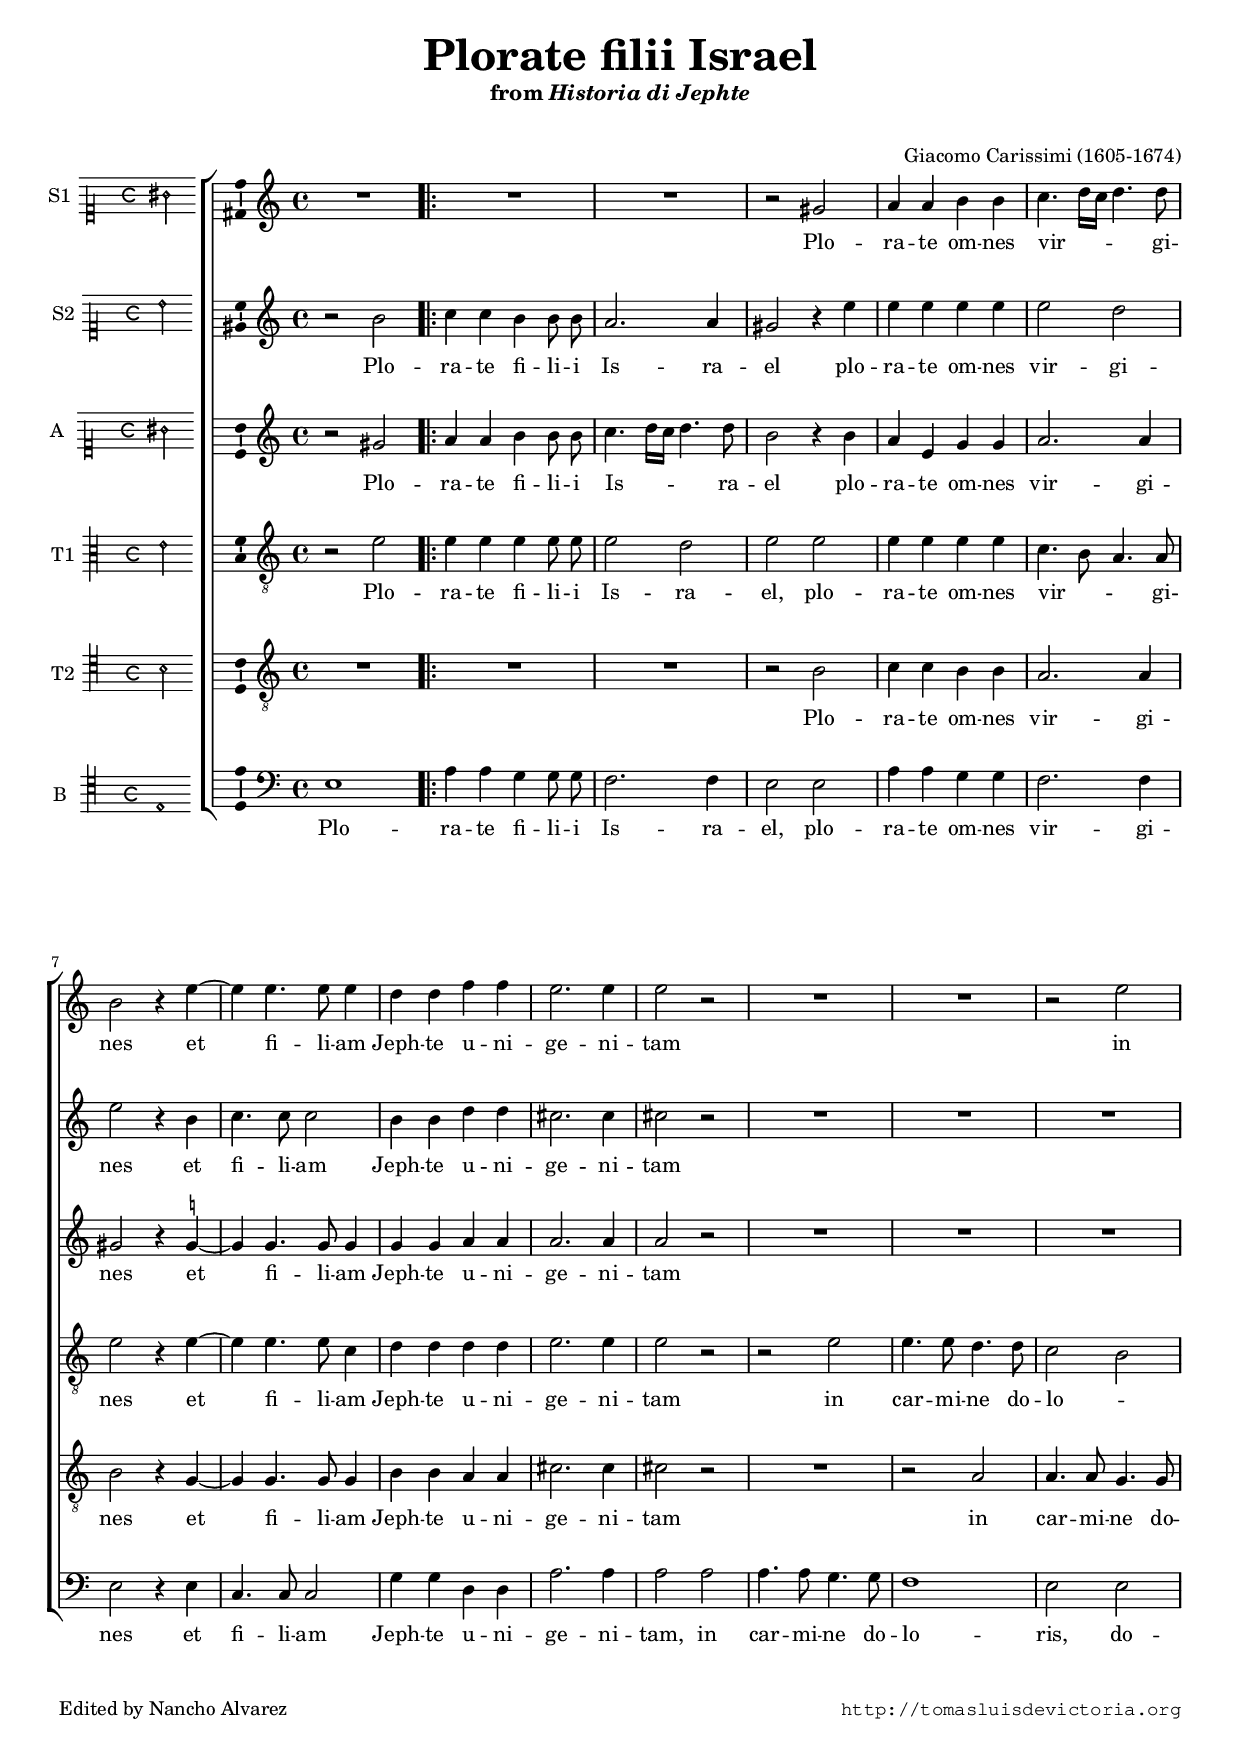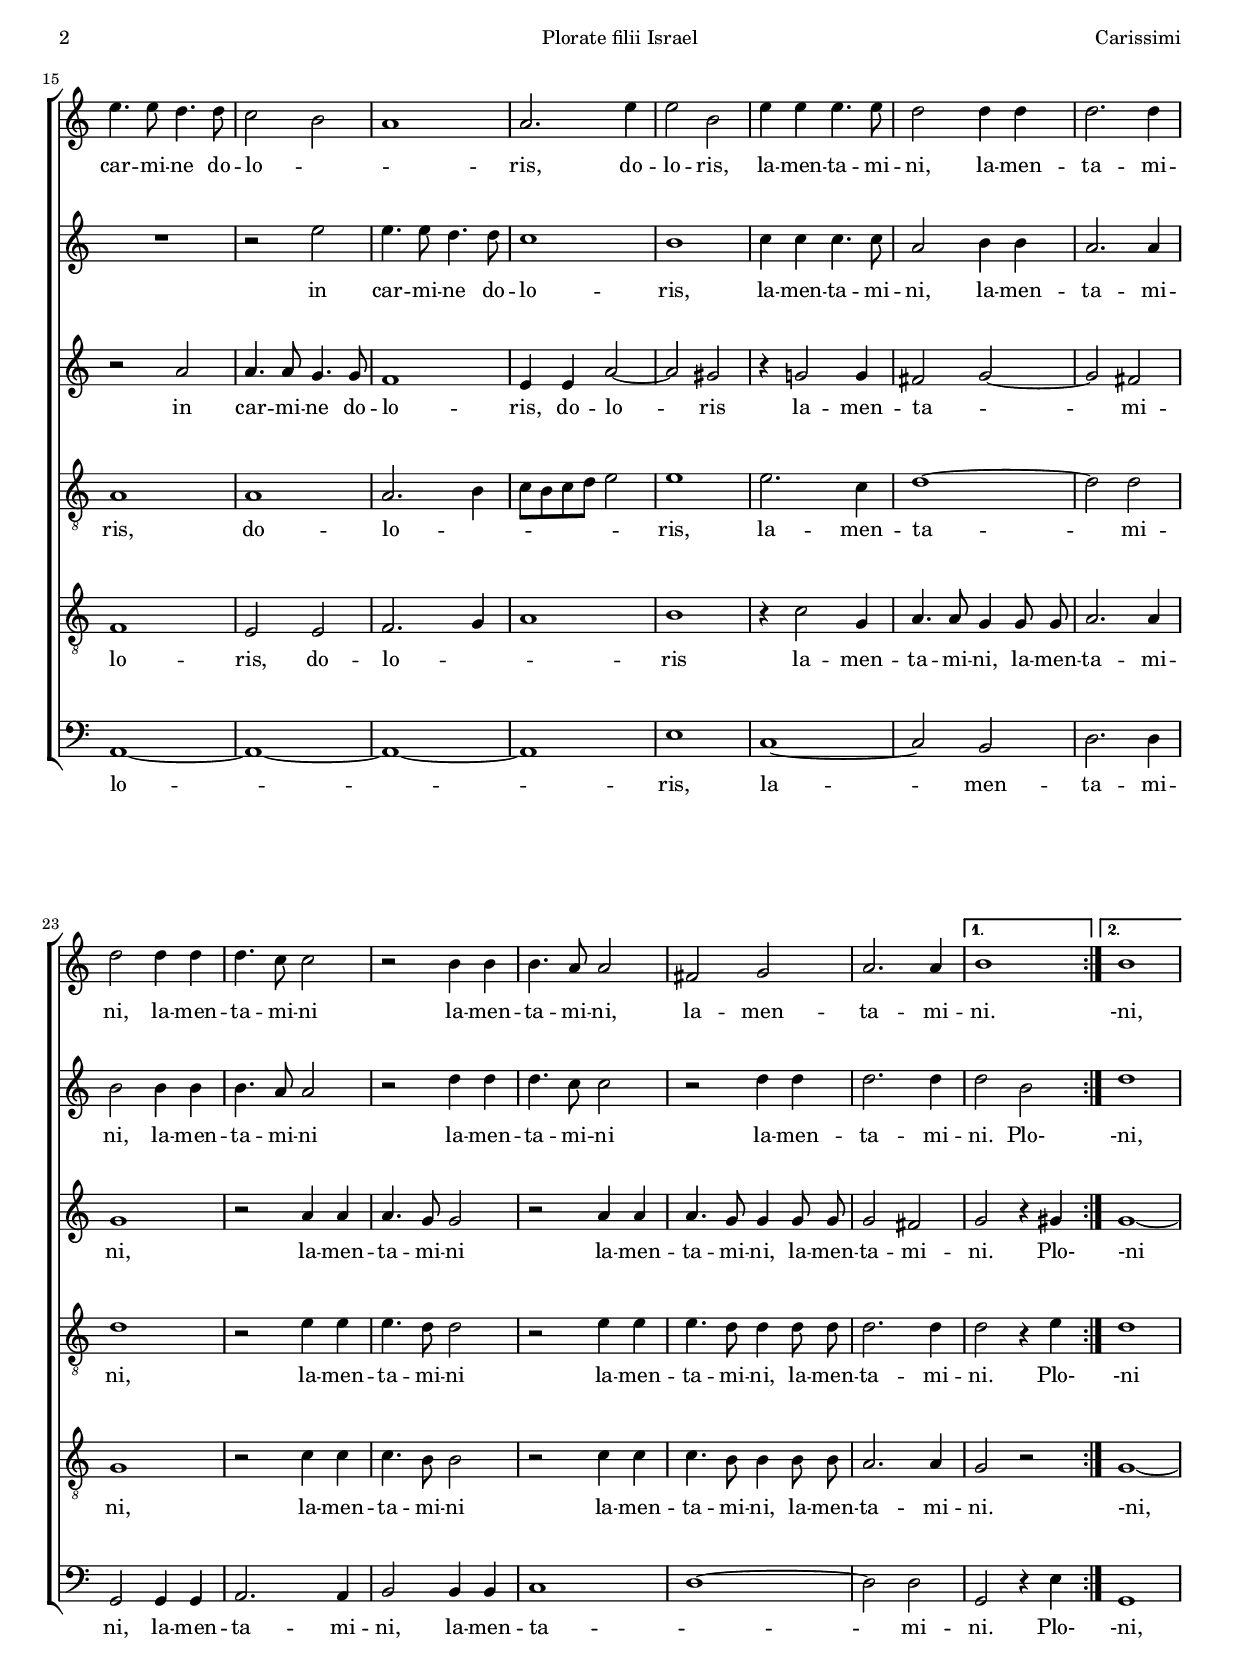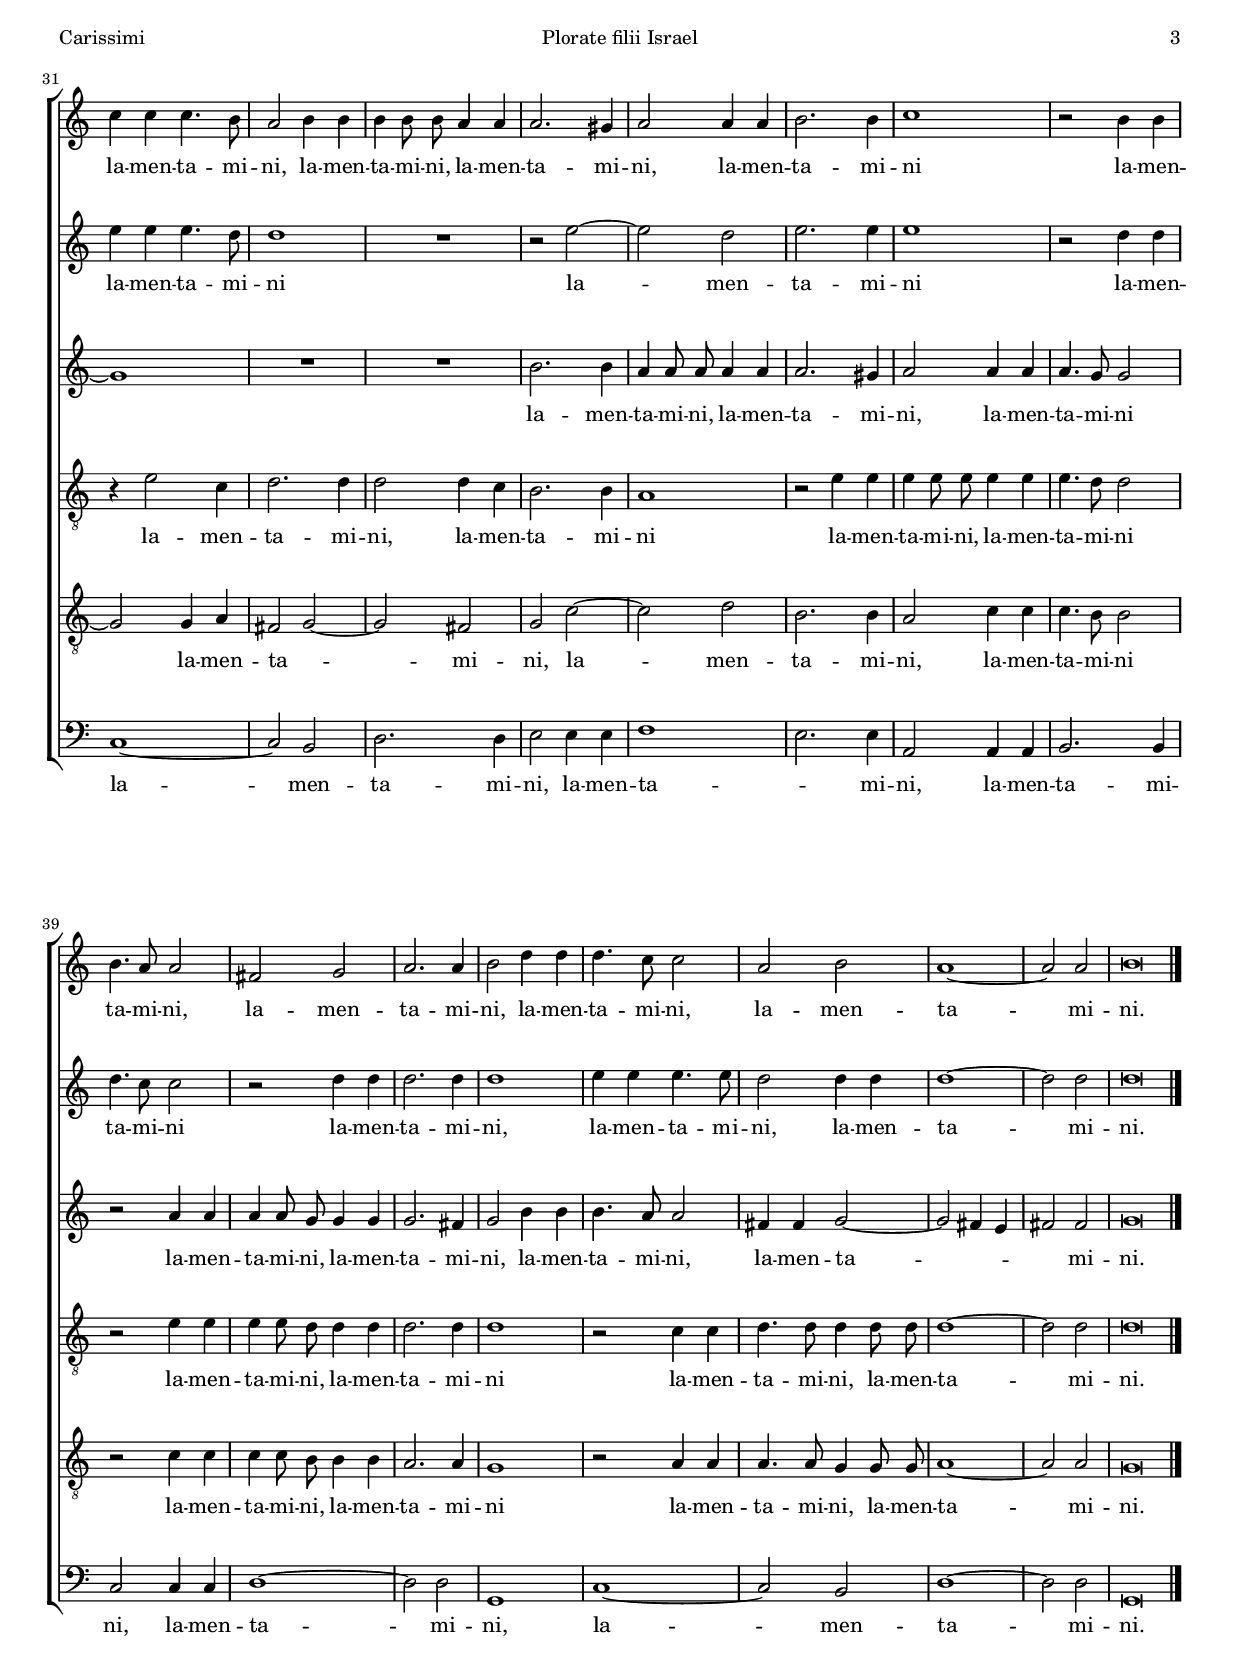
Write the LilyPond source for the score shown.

\version "2.18.0"

#(set-default-paper-size "a4")
#(set-global-staff-size 16.8)
#(ly:set-option 'point-and-click #f)
%mobile -s13.0 -i2.0 -ball

italicas=\override LyricText.font-shape = #'italic
rectas=\override LyricText.font-shape = #'upright
ss=\once \set suggestAccidentals = ##t
incipitwidth = 20
mtempo={\tempo 4 = 80}
mtempob={\tempo 4 = 50}

htitle="Plorate filii Israel"
hcomposer="Carissimi"

\header {
	title=\markup{\fontsize #3 "Plorate filii Israel"}
	subtitle=\markup{"from" \italic "Historia di Jephte"}
	subsubtitle=\markup{\column{" "}}
	composer="Giacomo Carissimi (1605-1674)"
        pdfauthor=\composer
	%opus="(-)"
        % yo uso otra fuente
        %poet=\markup{"Bibliothèque nationale de France, VM1-1477"}
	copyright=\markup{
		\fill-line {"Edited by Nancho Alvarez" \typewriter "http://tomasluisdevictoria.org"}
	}
%	tagline=""
}

global={\key c \major \time 4/4 \skip 1
        \repeat volta 2 {\skip 1*27 }
         \alternative {{\skip 1}{\skip 1}} \break 
        \skip 1*17
	\bar "|."
}


cantus=\relative c''{
          R1*3
          r2 gis2
          a4 a b b
          c4. d16[ c] d4. d8
          b2 r4 e ~
          e e4. e8 e4
          d d f f
          e2. e4 
          e2 r
          R1*2
          r2 e 
          e4. e8 d4. d8
          c2 b
          a1
          a2. e'4
          e2 b
          e4 e e4. e8
          d2 d4 d
          d2. d4
          d2 d4 d
          d4. c8 c2
          r2 b4 b
          b4. a8 a2
          fis2 g
          a2. a4
          b1
          b % desde aquí hasta 11 compases más, hay duda de la autenticidad
          c4 c c4. b8
          a2 b4 b
          b b8 b a4 a
          a2. gis4
          a2 a4 a
          b2. b4
          c1
          r2 b4 b
          b4. a8 a2
          fis2 g
          a2. a4
          b2 d4 d
          d4. c8 c2
          a2 b
          a1 ~ 
          a2 a % en otra versión este compás es a1. a2
          b\breve*1/2
}

cantusdos=\relative c''{
	r2 b
        c4 c b b8 b
        a2. a4
        gis2 r4 e'
        e4 e e e
        e2 d
        e2 r4 b
        c4. c8 c2
        b4 b d d
        cis2. cis4
        cis2 r
        R1*4
        r2 e2
        e4. e8 d4. d8
        c1
        b
        c4 c c4. c8
        a2 b4 b
        a2. a4
        b2 b4 b
        b4. a8 a2
        r2 d4 d
        d4.c8 c2
        r2 d4 d
        d2. d4
        d2 b
        d1
        e4 e e4. d8
        d1
        R1
        r2 e ~
        e d
        e2. e4
        e1
        r2 d4 d
        d4. c8 c2
        r2 d4 d
        d2. d4
        d1
        e4 e e4. e8
        d2 d4 d
        d1 ~
        d2 d
        d\breve*1/2
}

altus=\relative c''{
          r2 gis
          a4 a b b8 b
          c4. d16[ c] d4. d8
          b2 r4 b
          a4 e g g
          a2. a4
          gis2 r4 \ss g ~
          g g4. g8 g4
          g g a a
          a2. a4
          a2 r
          R1*3
          r2 a2
          a4. a8 g4. g8
          f1
          e4 e a2 ~
          a2 gis
          r4 g!2 g4
          fis2 g ~
          g fis
          g1
          r2 a4 a
          a4. g8 g2
          r2 a4 a
          a4. g8 g4 g8 g
          g2 fis
          g2 r4 gis4
          g1 ~
          g
          R1*2
          b2. b4
          a4 a8 a a4 a
          a2. gis4
          a2 a4 a
          a4. g8 g2
          r2 a4 a
          a4 a8 g g4 g
          g2. fis4
          g2 b4 b
          b4. a8 a2
          fis4 fis g2 ~
          g fis4 e
          fis2 fis
          g\breve*1/2
}

tenor=\relative c'{
	r2 e
        e4 e e e8 e
        e2 d
        e e
        e4 e e e
        c4. b8 a4. a8
        e'2 r4 e ~
        e e4. e8 c4
        d4 d d d
        e2. e4
        e2 r
        r e
        e4. e8 d4. d8
        c2 b
        a1
        a
        a2. b4
        c8[ b c d] e2
        e1
        e2. c4
        d1 ~
        d2 d
        d1
        r2 e4 e
        e4. d8 d2
        r2 e4 e
        e4. d8 d4 d8 d
        d2. d4
        d2 r4 e
        d1
        r4 e2 c4
        d2. d4
        d2 d4 c
        b2. b4
        a1
        r2 e'4 e
        e4 e8 e e4 e
        e4. d8 d2
        r2 e4 e
        e4 e8 d d4 d
        d2. d4
        d1
        r2 c4 c
        d4. d8 d4 d8 d
        d1 ~
        d2 d
        d\breve*1/2
}

tenordos=\relative c'{
	R1*3
        r2 b
        c4 c b b
        a2. a4
        b2 r4 g ~
        g g4. g8 g4
        b4 b a a
        cis2. cis4
        cis2 r
        R1
        r2 a
        a4. a8 g4. g8
        f1
        e2 e
        f2. g4
        a1
        b
        r4 c2 g4
        a4. a8 g4 g8 g
        a2. a4
        g1
        r2 c4 c
        c4. b8 b2
        r2 c4 c
        c4. b8 b4 b8 b
        a2. a4
        g2 r
        g1 ~
        g2 g4 a
        fis2 g ~
        g fis
        g2 c ~
        c d
        b2. b4
        a2 c4 c
        c4. b8 b2
        r2 c4 c
        c c8 b b4 b
        a2. a4
        g1
        r2 a4 a
        a4. a8 g4 g8 g
        a1 ~
        a2 a 
        g\breve*1/2
}

bassus=\relative c{
	e1
        a4 a g g8 g
        f2. f4
        e2 e 
        a4 a g g
        f2. f4
        e2 r4 e
        c4. c8 c2
        g'4 g d d
        a'2. a4
        a2 a
        a4. a8 g4. g8
        f1
        e2 e
        a,1 ~
        a ~
        a ~
        a
        e'
        c ~
        c2 b
        d2. d4
        g,2 g4 g
        a2. a4
        b2 b4 b
        c1
        d1 ~
        d2 d
        g,2 r4 e'
        g,1
        c ~
        c2 b
        d2. d4
        e2 e4 e
        f1
        e2. e4
        a,2 a4 a
        b2. b4
        c2 c4 c
        d1 ~
        d2 d
        g,1
        c ~
        c2 b
        d1 ~
        d2 d
        g,\breve*1/2
}

textocantus=\lyricmode{
Plo -- ra -- te om -- nes
vir -- _ _ gi -- nes
et fi -- li -- am Jeph -- te 
u -- ni -- ge -- ni -- tam
in car -- mi -- ne do -- lo -- _ _ ris,
do -- lo -- ris,
la -- men -- ta -- mi -- ni,
la -- men -- ta -- mi -- ni,
la -- men -- ta -- mi -- ni
la -- men -- ta -- mi -- ni,
la -- men -- ta -- mi -- ni.
-ni,
la -- men -- ta -- mi -- ni,
la -- men -- ta -- mi -- ni,
la -- men -- ta -- mi -- ni,
la -- men -- ta -- mi -- ni
la -- men -- ta -- mi -- ni,
la -- men -- ta -- mi -- ni,
la -- men -- ta -- mi -- ni,
la -- men -- ta -- mi -- ni.
}

textocantusdos=\lyricmode{
Plo -- ra -- te fi -- li -- i
Is -- ra -- el
plo -- ra -- te om -- nes
vir -- gi -- nes
et fi -- li -- am Jeph -- te 
u -- ni -- ge -- ni -- tam
in car -- mi -- ne do -- lo -- ris,
la -- men -- ta -- mi -- ni,
la -- men -- ta -- mi -- ni,
la -- men -- ta -- mi -- ni
la -- men -- ta -- mi -- ni
la -- men -- ta -- mi -- ni.
Plo-
-ni,
la -- men -- ta -- mi -- ni
la -- men -- ta -- mi -- ni
la -- men -- ta -- mi -- ni
la -- men -- ta -- mi -- ni,
la -- men -- ta -- mi -- ni,
la -- men -- ta -- mi -- ni.
}

textoaltus=\lyricmode{
Plo -- ra -- te fi -- li -- i
Is -- _ _ ra -- el
plo -- ra -- te om -- nes
vir -- gi -- nes
et fi -- li -- am Jeph -- te 
u -- ni -- ge -- ni -- tam
in car -- mi -- ne do -- lo -- ris,
do -- lo -- ris
la -- men -- ta -- _ mi -- ni,
la -- men -- ta -- mi -- ni
la -- men -- ta -- mi -- ni,
la -- men -- ta -- mi -- ni.
Plo-
-ni
la -- men -- ta -- mi -- ni,
la -- men -- ta -- mi -- ni,
la -- men -- ta -- mi -- ni
la -- men -- ta -- mi -- ni,
la -- men -- ta -- mi -- ni,
la -- men -- ta -- mi -- ni,
la -- men -- ta -- _ _ _ mi -- ni.
}

textotenor=\lyricmode{
Plo -- ra -- te fi -- li -- i
Is -- ra -- el,
plo -- ra -- te om -- nes
vir -- _ _ gi -- nes
et fi -- li -- am Jeph -- te 
u -- ni -- ge -- ni -- tam
in car -- mi -- ne do -- lo -- _ ris,
do -- lo -- _ _ _ ris,
la -- men -- ta -- mi -- ni,
la -- men -- ta -- mi -- ni
la -- men -- ta -- mi -- ni,
la -- men -- ta -- mi -- ni.
Plo-
-ni
la -- men -- ta -- mi -- ni,
la -- men -- ta -- mi -- ni
la -- men -- ta -- mi -- ni,
la -- men -- ta -- mi -- ni
la -- men -- ta -- mi -- ni,
la -- men -- ta -- mi -- ni
la -- men -- ta -- mi -- ni,
la -- men -- ta -- mi -- ni.
}

textotenordos=\lyricmode{
Plo -- ra -- te om -- nes
vir -- gi -- nes
et fi -- li -- am Jeph -- te 
u -- ni -- ge -- ni -- tam
in car -- mi -- ne do -- lo -- ris,
do -- lo -- _ _ ris
la -- men -- ta -- mi -- ni,
la -- men -- ta -- mi -- ni,
la -- men -- ta -- mi -- ni
la -- men -- ta -- mi -- ni,
la -- men -- ta -- mi -- ni.
-ni,
la -- men -- ta -- _ mi -- ni,
la -- men -- ta -- mi -- ni,
la -- men -- ta -- mi -- ni
la -- men -- ta -- mi -- ni,
la -- men -- ta -- mi -- ni
la -- men -- ta -- mi -- ni,
la -- men -- ta -- mi -- ni.
}

textobassus=\lyricmode{
Plo -- ra -- te fi -- li -- i
Is -- ra -- el,
plo -- ra -- te om -- nes
vir -- gi -- nes
et fi -- li -- am Jeph -- te 
u -- ni -- ge -- ni -- tam,
in car -- mi -- ne do -- lo -- ris,
do -- lo -- ris,
la -- men -- ta -- mi -- ni,
la -- men -- ta -- mi -- ni,
la -- men -- ta -- _ mi -- ni.
Plo-
-ni,
la -- men -- ta -- mi -- ni,
la -- men -- ta -- _ mi -- ni,
la -- men -- ta -- mi -- ni,
la -- men -- ta -- mi -- ni,
la -- men -- ta -- mi -- ni.
}


incipitcantus=\markup{
	\score{
		{ 
		\set Staff.instrumentName="S1 "
		\override NoteHead.style = #'neomensural
		\override Staff.TimeSignature.style = #'neomensural
		\cadenzaOn 
		\clef "petrucci-c1"
		\key c \major
		\time 4/4
                gis'2 % no sé si está dividido el tempo por 2, creo que no
		} 

	\layout { line-width=\incipitwidth indent = 0 }
	}
}

incipitcantusdos=\markup{
	\score{
		{ 
		\set Staff.instrumentName="S2 "
		\override NoteHead.style = #'neomensural
		\override Staff.TimeSignature.style = #'neomensural
		\cadenzaOn 
		\clef "petrucci-c1"
		\key c \major
		\time 4/4
                b'2
		} 

	\layout { line-width=\incipitwidth indent = 0 }
	}
}

incipitaltus=\markup{
	\score{
		{ 
		\set Staff.instrumentName="A  "
		\override NoteHead.style = #'neomensural 
		\override Staff.TimeSignature.style = #'neomensural
		\cadenzaOn 
		\clef "petrucci-c1"
		\key c \major
		\time 4/4
                gis'2
		} 
	\layout { line-width=\incipitwidth indent = 0 }
	}
}


incipittenor=\markup{
	\score{
		{ 
		\set Staff.instrumentName="T1 "
		\override NoteHead.style = #'neomensural 
		\override Staff.TimeSignature.style = #'neomensural
		\cadenzaOn 
		\clef "petrucci-c3"
		\key c \major
		\time 4/4
                e'2
		} 
	\layout { line-width=\incipitwidth indent=0 }
	}
}

incipittenordos=\markup{
	\score{
		{ 
		\set Staff.instrumentName="T2 "
		\override NoteHead.style = #'neomensural 
		\override Staff.TimeSignature.style = #'neomensural
		\cadenzaOn 
		\clef "petrucci-c4"
		\key c \major
		\time 4/4
                b2
		} 
	\layout { line-width=\incipitwidth indent=0 }
	}
}

incipitbassus=\markup{
	\score{
		{ 
		\set Staff.instrumentName="B  "
		\override NoteHead.style = #'neomensural
		\override Staff.TimeSignature.style = #'neomensural
		\cadenzaOn 
		\clef "petrucci-c4"
		\key c \major
		\time 4/4
                e1*1/2
		} 
	\layout { line-width=\incipitwidth indent = 0 }
	}
}

%\layout {
%       \context {\Voice
%               \remove Ligature_bracket_engraver
%               \consists Mensural_ligature_engraver
%       }
%       line-width=\incipitwidth
%       indent = 0
%}

\score {\transpose c' c'{
\new ChoirStaff<<

	\new Staff <<\global
	\new Voice="v1" {
		\set Staff.instrumentName=\incipitcantus
		\clef "treble"
		\cantus }
	\new Lyrics \lyricsto "v1" {\textocantus }
	>>

	\new Staff <<\global
	\new Voice="v5" {
		\set Staff.instrumentName=\incipitcantusdos
		\clef "treble"
		\cantusdos }
	\new Lyrics \lyricsto "v5" {\textocantusdos }
	>>

        \new Staff <<\global
	\new Voice="v2" {
		\set Staff.instrumentName=\incipitaltus
		\clef "treble"
		\altus }
	\new Lyrics \lyricsto "v2" {\textoaltus }
	>>
	
	\new Staff <<\global
	\new Voice="v3" {
		\set Staff.instrumentName=\incipittenor
		\clef "G_8"
		\tenor }
	\new Lyrics \lyricsto "v3" {\textotenor }
	>>

	\new Staff <<\global
	\new Voice="v6" {
		\set Staff.instrumentName=\incipittenordos
		\clef "G_8"
		\tenordos }
	\new Lyrics \lyricsto "v6" {\textotenordos }
	>>

        \new Staff <<\global
	\new Voice="v4" {
		\set Staff.instrumentName=\incipitbassus
		\clef "bass"
		\bassus }
	\new Lyrics \lyricsto "v4" {\textobassus }
	>>
	
>>

	} % transpose

\layout{ 
	\context {\Lyrics 
		\override VerticalAxisGroup.staff-affinity = #UP
		\override VerticalAxisGroup.nonstaff-relatedstaff-spacing =
			#'((basic-distance . 0) (minimum-distance . 0) (padding . 1))
		%\override LyricText.font-size = #1.2
		\override LyricHyphen.minimum-distance = #0.5
	}
	\context {\Score 
		tempoHideNote = ##t
		\override BarNumber.padding = #2 
	}
	\context {\Voice 
		%melismaBusyProperties = #'()
		autoBeaming = ##f
	}
	\context {\Staff 
                %\RemoveEmptyStaves
                %\override VerticalAxisGroup.remove-first = ##t
		\override VerticalAxisGroup.staff-staff-spacing =
			#'((basic-distance . 11) (minimum-distance . 0) (padding . 1))
		\consists Ambitus_engraver 
		\override LigatureBracket.padding = #1
	}
}

%\midi { \mtempo }

}


\paper{
	evenHeaderMarkup=\markup  \fill-line { \fromproperty #'page:page-number-string \htitle \hcomposer }
	oddHeaderMarkup= \markup  \fill-line { \on-the-fly #not-first-page \hcomposer \on-the-fly #not-first-page \htitle \on-the-fly #not-first-page \fromproperty #'page:page-number-string }
	%system-count=20
	%page-count = 8
	ragged-last-bottom = ##f
	indent=2.6\cm
	system-system-spacing =
	#'((basic-distance . 20) (minimum-distance . 0) (padding . 5))
	top-system-spacing = % header
	#'((basic-distance . 8) (minimum-distance . 0) (padding . 0))
	last-bottom-spacing = % footer
	#'((basic-distance . 12) (minimum-distance . 0) (padding . 0))

}
